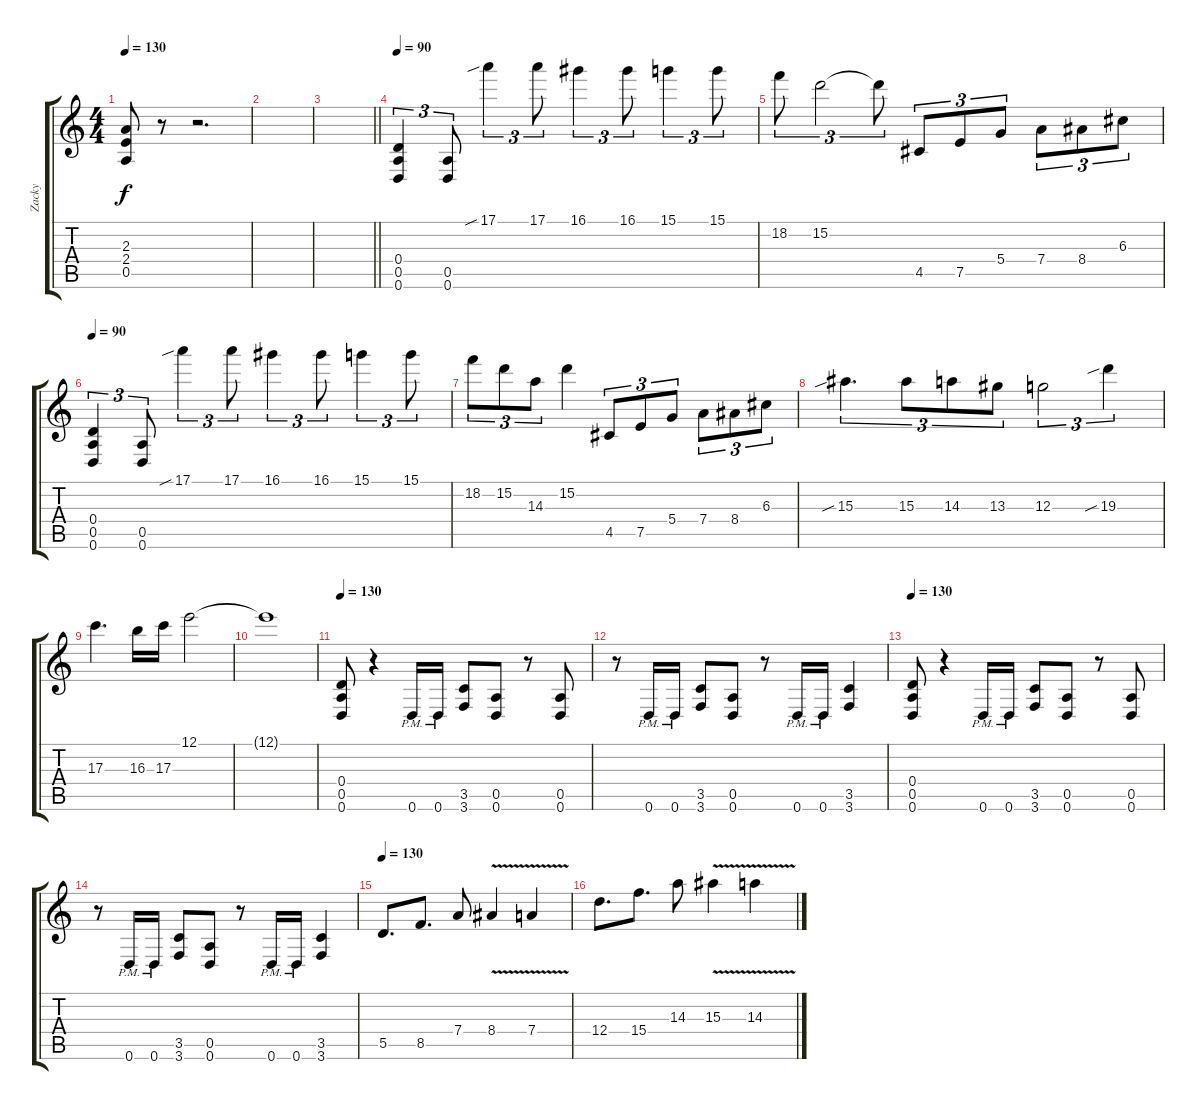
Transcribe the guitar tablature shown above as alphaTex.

\track ("Zacky" "Zacky") {instrument distortionguitar}
\staff {score tabs}
\tuning (E4 B3 G3 D3 A2 D2) {hide}
\ts (4 4)
\tempo 130
\clef g2
\ks c
(2.3 2.4 0.5).8{dy f} r.8 r.2{d} |
|
\barLineRight lightlight
|
\tempo 90
(0.4 0.5 0.6).4{tu (3 2)} (0.5 0.6).8{tu (3 2)} 17.1{sib}.4{tu (3 2)} 17.1.8{tu (3 2)} 16.1.4{tu (3 2)} 16.1.8{tu (3 2)} 15.1.4{tu (3 2)} 15.1.8{tu (3 2)} |
18.2.8{tu (3 2)} 15.2.2{tu (3 2)} 15.2{t}.8{tu (3 2)} 4.5.8{tu (3 2)} 7.5.8{tu (3 2)} 5.4.8{tu (3 2)} 7.4.8{tu (3 2)} 8.4.8{tu (3 2)} 6.3.8{tu (3 2)} |
\tempo 90
(0.4 0.5 0.6).4{tu (3 2)} (0.5 0.6).8{tu (3 2)} 17.1{sib}.4{tu (3 2)} 17.1.8{tu (3 2)} 16.1.4{tu (3 2)} 16.1.8{tu (3 2)} 15.1.4{tu (3 2)} 15.1.8{tu (3 2)} |
18.2.8{tu (3 2)} 15.2.8{tu (3 2)} 14.3.8{tu (3 2)} 15.2.4 4.5.8{tu (3 2)} 7.5.8{tu (3 2)} 5.4.8{tu (3 2)} 7.4.8{tu (3 2)} 8.4.8{tu (3 2)} 6.3.8{tu (3 2)} |
15.3{sib}.4{d tu (3 2)} 15.3.8{tu (3 2)} 14.3.8{tu (3 2)} 13.3.8{tu (3 2)} 12.3.2{tu (3 2)} 19.3{sib}.4{tu (3 2)} |
17.3.4{d} 16.3.16 17.3.16 12.1.2 |
12.1{t}.1 |
\tempo 130
(0.4 0.5 0.6).8 r.4 0.6{pm}.16 0.6{pm}.16 (3.5 3.6).8 (0.5 0.6).8 r.8 (0.5 0.6).8 |
r.8 0.6{pm}.16 0.6{pm}.16 (3.5 3.6).8 (0.5 0.6).8 r.8 0.6{pm}.16 0.6{pm}.16 (3.5 3.6).4 |
\tempo 130
(0.4 0.5 0.6).8 r.4 0.6{pm}.16 0.6{pm}.16 (3.5 3.6).8 (0.5 0.6).8 r.8 (0.5 0.6).8 |
r.8 0.6{pm}.16 0.6{pm}.16 (3.5 3.6).8 (0.5 0.6).8 r.8 0.6{pm}.16 0.6{pm}.16 (3.5 3.6).4 |
\tempo 130
5.5.8{d} 8.5.8{d} 7.4.8 8.4{v}.4 7.4{v}.4 |
12.4.8{d} 15.4.8{d} 14.3.8 15.3{v}.4 14.3{v}.4
